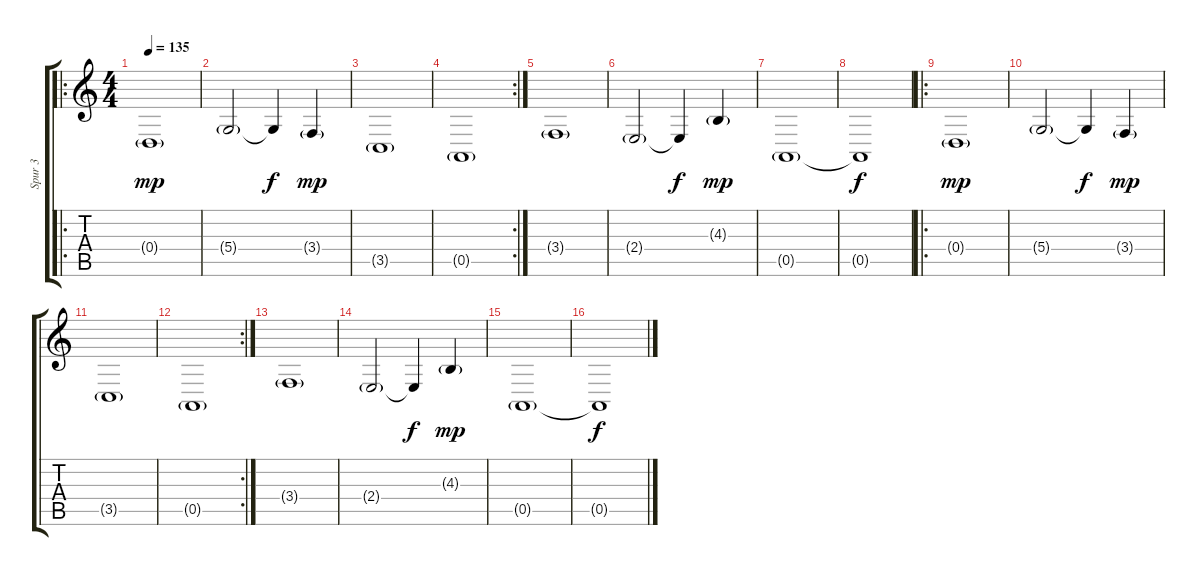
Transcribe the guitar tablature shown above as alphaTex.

\track ("Spur 3" "Spur 3") {instrument lead8bassandlead}
\staff {score tabs}
\tuning (E4 B3 G3 D3 A2 E2) {hide}
\ro
\ts (4 4)
\tempo 135
\clef g2
\ks c
0.4{g}.1{dy mp} |
5.4{g}.2 5.4{t}.4{dy f} 3.4{g}.4{dy mp} |
3.5{g}.1 |
\rc 2
0.5{g}.1 |
3.4{g}.1 |
2.4{g}.2 2.4{t}.4{dy f} 4.3{g}.4{dy mp} |
0.5{g}.1 |
0.5{t}.1{dy f} |
\ro
0.4{g}.1{dy mp} |
5.4{g}.2 5.4{t}.4{dy f} 3.4{g}.4{dy mp} |
3.5{g}.1 |
\rc 2
0.5{g}.1 |
3.4{g}.1 |
2.4{g}.2 2.4{t}.4{dy f} 4.3{g}.4{dy mp} |
0.5{g}.1 |
0.5{t}.1{dy f}
